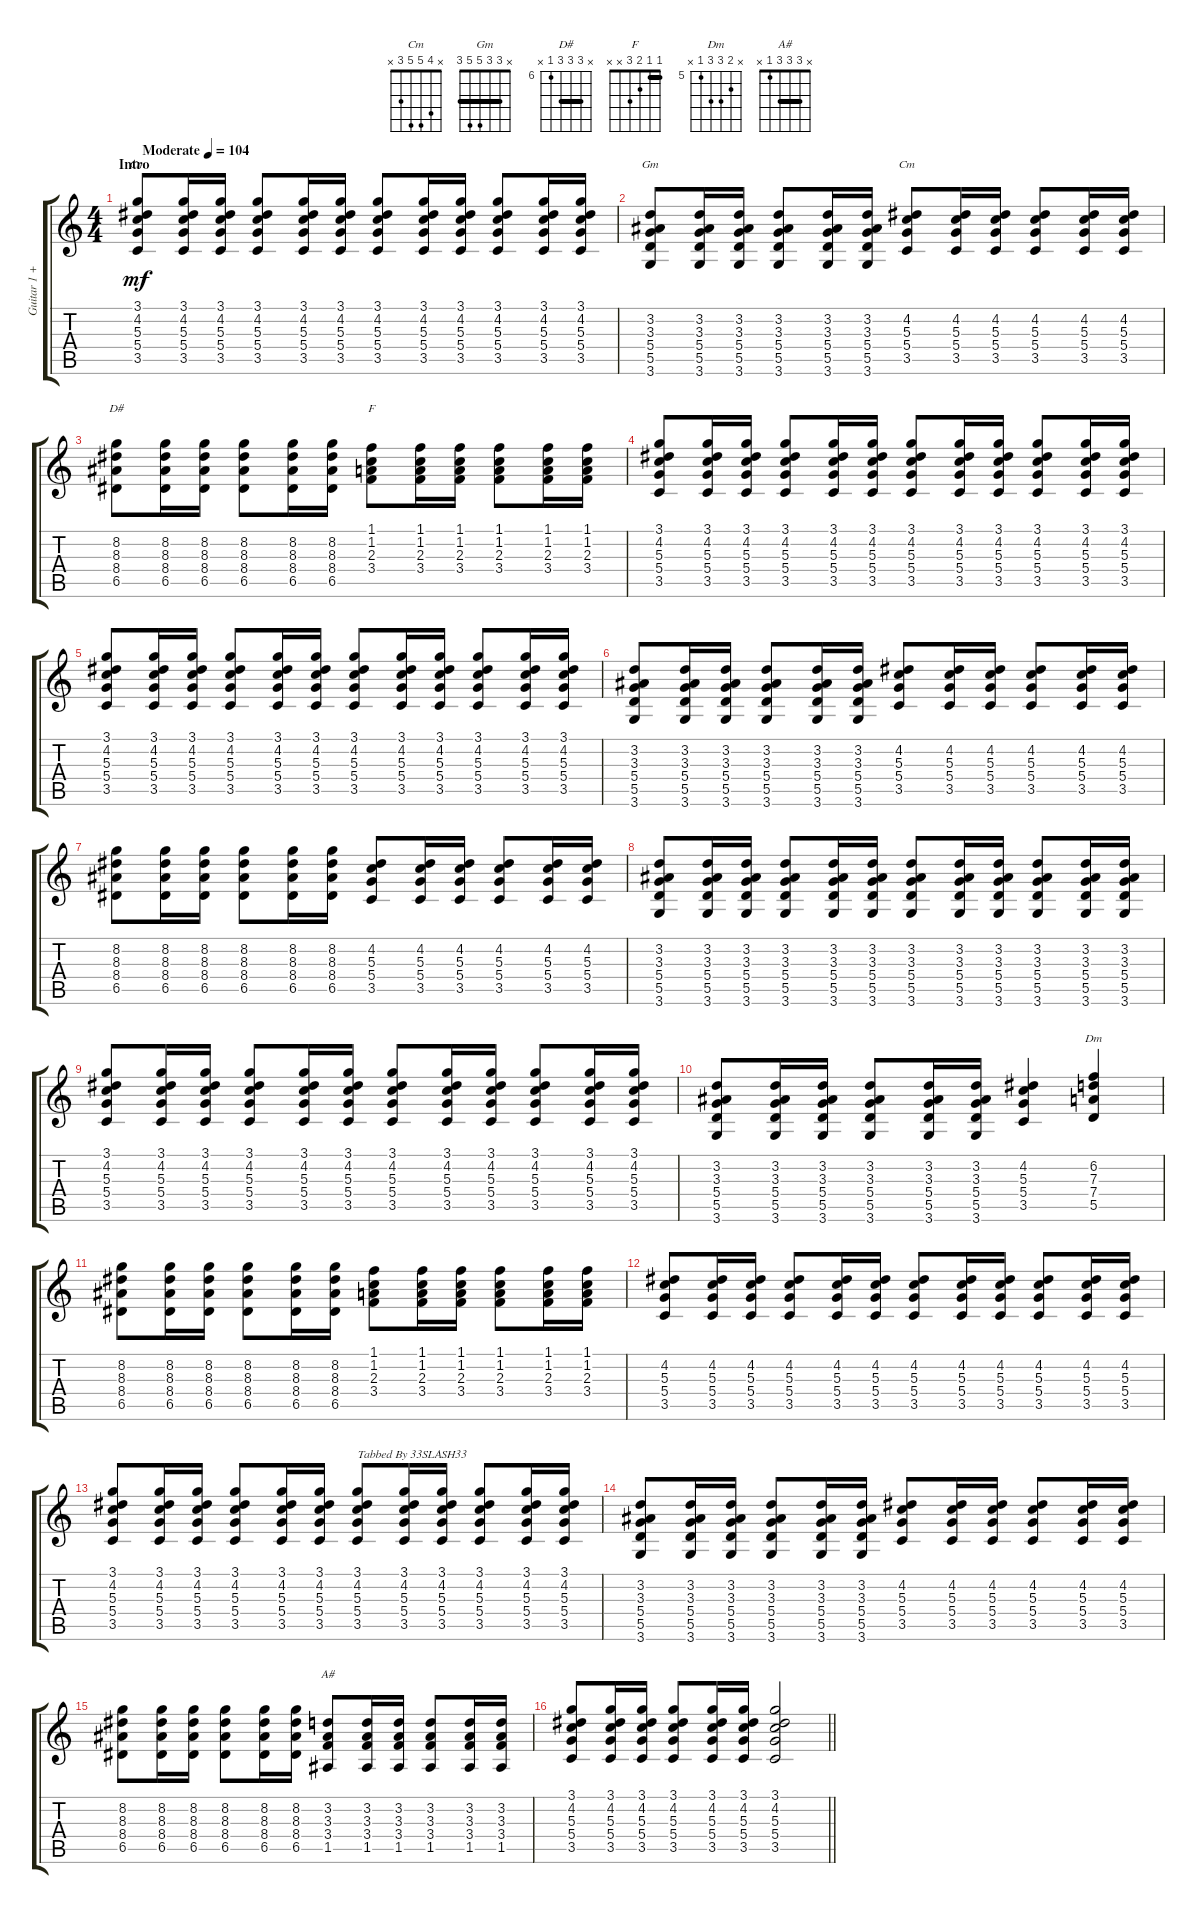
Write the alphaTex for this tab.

\track ("Guitar 1 + Voice" "Guitar 1 +") {instrument acousticguitarsteel}
\staff {score tabs}
\tuning (E4 B3 G3 D3 A2 E2) {hide}
\chord ("Cm" 3 4 5 5 3 x) {barre 3}
\chord ("Gm" x 3 3 5 5 3) {barre 3}
\chord ("Cm" x 4 5 5 3 x)
\chord ("D#" x 8 8 8 6 x) {firstfret 6 barre 8}
\chord ("F" 1 1 2 3 x x) {barre 1}
\chord ("Dm" x 6 7 7 5 x) {firstfret 5}
\chord ("A#" x 3 3 3 1 x) {barre 3}
\ts (4 4)
\section ("" "Intro")
\tempo (104 "Moderate")
\clef g2
\ks c
(3.1 4.2 5.3 5.4 3.5).8{ch "Cm" dy mf instrument acousticguitarsteel} (3.1 4.2 5.3 5.4 3.5).16 (3.1 4.2 5.3 5.4 3.5).16 (3.1 4.2 5.3 5.4 3.5).8 (3.1 4.2 5.3 5.4 3.5).16 (3.1 4.2 5.3 5.4 3.5).16 (3.1 4.2 5.3 5.4 3.5).8 (3.1 4.2 5.3 5.4 3.5).16 (3.1 4.2 5.3 5.4 3.5).16 (3.1 4.2 5.3 5.4 3.5).8 (3.1 4.2 5.3 5.4 3.5).16 (3.1 4.2 5.3 5.4 3.5).16 |
(3.2 3.3 5.4 5.5 3.6).8{ch "Gm"} (3.2 3.3 5.4 5.5 3.6).16 (3.2 3.3 5.4 5.5 3.6).16 (3.2 3.3 5.4 5.5 3.6).8 (3.2 3.3 5.4 5.5 3.6).16 (3.2 3.3 5.4 5.5 3.6).16 (4.2 5.3 5.4 3.5).8{ch "Cm"} (4.2 5.3 5.4 3.5).16 (4.2 5.3 5.4 3.5).16 (4.2 5.3 5.4 3.5).8 (4.2 5.3 5.4 3.5).16 (4.2 5.3 5.4 3.5).16 |
(8.2 8.3 8.4 6.5).8{ch "D#"} (8.2 8.3 8.4 6.5).16 (8.2 8.3 8.4 6.5).16 (8.2 8.3 8.4 6.5).8 (8.2 8.3 8.4 6.5).16 (8.2 8.3 8.4 6.5).16 (1.1 1.2 2.3 3.4).8{ch "F"} (1.1 1.2 2.3 3.4).16 (1.1 1.2 2.3 3.4).16 (1.1 1.2 2.3 3.4).8 (1.1 1.2 2.3 3.4).16 (1.1 1.2 2.3 3.4).16 |
(3.1 4.2 5.3 5.4 3.5).8 (3.1 4.2 5.3 5.4 3.5).16 (3.1 4.2 5.3 5.4 3.5).16 (3.1 4.2 5.3 5.4 3.5).8 (3.1 4.2 5.3 5.4 3.5).16 (3.1 4.2 5.3 5.4 3.5).16 (3.1 4.2 5.3 5.4 3.5).8 (3.1 4.2 5.3 5.4 3.5).16 (3.1 4.2 5.3 5.4 3.5).16 (3.1 4.2 5.3 5.4 3.5).8 (3.1 4.2 5.3 5.4 3.5).16 (3.1 4.2 5.3 5.4 3.5).16 |
(3.1 4.2 5.3 5.4 3.5).8 (3.1 4.2 5.3 5.4 3.5).16 (3.1 4.2 5.3 5.4 3.5).16 (3.1 4.2 5.3 5.4 3.5).8 (3.1 4.2 5.3 5.4 3.5).16 (3.1 4.2 5.3 5.4 3.5).16 (3.1 4.2 5.3 5.4 3.5).8 (3.1 4.2 5.3 5.4 3.5).16 (3.1 4.2 5.3 5.4 3.5).16 (3.1 4.2 5.3 5.4 3.5).8 (3.1 4.2 5.3 5.4 3.5).16 (3.1 4.2 5.3 5.4 3.5).16 |
(3.2 3.3 5.4 5.5 3.6).8 (3.2 3.3 5.4 5.5 3.6).16 (3.2 3.3 5.4 5.5 3.6).16 (3.2 3.3 5.4 5.5 3.6).8 (3.2 3.3 5.4 5.5 3.6).16 (3.2 3.3 5.4 5.5 3.6).16 (4.2 5.3 5.4 3.5).8 (4.2 5.3 5.4 3.5).16 (4.2 5.3 5.4 3.5).16 (4.2 5.3 5.4 3.5).8 (4.2 5.3 5.4 3.5).16 (4.2 5.3 5.4 3.5).16 |
(8.2 8.3 8.4 6.5).8 (8.2 8.3 8.4 6.5).16 (8.2 8.3 8.4 6.5).16 (8.2 8.3 8.4 6.5).8 (8.2 8.3 8.4 6.5).16 (8.2 8.3 8.4 6.5).16 (4.2 5.3 5.4 3.5).8 (4.2 5.3 5.4 3.5).16 (4.2 5.3 5.4 3.5).16 (4.2 5.3 5.4 3.5).8 (4.2 5.3 5.4 3.5).16 (4.2 5.3 5.4 3.5).16 |
(3.2 3.3 5.4 5.5 3.6).8 (3.2 3.3 5.4 5.5 3.6).16 (3.2 3.3 5.4 5.5 3.6).16 (3.2 3.3 5.4 5.5 3.6).8 (3.2 3.3 5.4 5.5 3.6).16 (3.2 3.3 5.4 5.5 3.6).16 (3.2 3.3 5.4 5.5 3.6).8 (3.2 3.3 5.4 5.5 3.6).16 (3.2 3.3 5.4 5.5 3.6).16 (3.2 3.3 5.4 5.5 3.6).8 (3.2 3.3 5.4 5.5 3.6).16 (3.2 3.3 5.4 5.5 3.6).16 |
(3.1 4.2 5.3 5.4 3.5).8 (3.1 4.2 5.3 5.4 3.5).16 (3.1 4.2 5.3 5.4 3.5).16 (3.1 4.2 5.3 5.4 3.5).8 (3.1 4.2 5.3 5.4 3.5).16 (3.1 4.2 5.3 5.4 3.5).16 (3.1 4.2 5.3 5.4 3.5).8 (3.1 4.2 5.3 5.4 3.5).16 (3.1 4.2 5.3 5.4 3.5).16 (3.1 4.2 5.3 5.4 3.5).8 (3.1 4.2 5.3 5.4 3.5).16 (3.1 4.2 5.3 5.4 3.5).16 |
(3.2 3.3 5.4 5.5 3.6).8 (3.2 3.3 5.4 5.5 3.6).16 (3.2 3.3 5.4 5.5 3.6).16 (3.2 3.3 5.4 5.5 3.6).8 (3.2 3.3 5.4 5.5 3.6).16 (3.2 3.3 5.4 5.5 3.6).16 (4.2 5.3 5.4 3.5).4 (6.2 7.3 7.4 5.5).4{ch "Dm"} |
(8.2 8.3 8.4 6.5).8 (8.2 8.3 8.4 6.5).16 (8.2 8.3 8.4 6.5).16 (8.2 8.3 8.4 6.5).8 (8.2 8.3 8.4 6.5).16 (8.2 8.3 8.4 6.5).16 (1.1 1.2 2.3 3.4).8 (1.1 1.2 2.3 3.4).16 (1.1 1.2 2.3 3.4).16 (1.1 1.2 2.3 3.4).8 (1.1 1.2 2.3 3.4).16 (1.1 1.2 2.3 3.4).16 |
(4.2 5.3 5.4 3.5).8 (4.2 5.3 5.4 3.5).16 (4.2 5.3 5.4 3.5).16 (4.2 5.3 5.4 3.5).8 (4.2 5.3 5.4 3.5).16 (4.2 5.3 5.4 3.5).16 (4.2 5.3 5.4 3.5).8 (4.2 5.3 5.4 3.5).16 (4.2 5.3 5.4 3.5).16 (4.2 5.3 5.4 3.5).8 (4.2 5.3 5.4 3.5).16 (4.2 5.3 5.4 3.5).16 |
(3.1 4.2 5.3 5.4 3.5).8 (3.1 4.2 5.3 5.4 3.5).16 (3.1 4.2 5.3 5.4 3.5).16 (3.1 4.2 5.3 5.4 3.5).8 (3.1 4.2 5.3 5.4 3.5).16 (3.1 4.2 5.3 5.4 3.5).16 (3.1 4.2 5.3 5.4 3.5).8{txt "Tabbed By 33SLASH33"} (3.1 4.2 5.3 5.4 3.5).16 (3.1 4.2 5.3 5.4 3.5).16 (3.1 4.2 5.3 5.4 3.5).8 (3.1 4.2 5.3 5.4 3.5).16 (3.1 4.2 5.3 5.4 3.5).16 |
(3.2 3.3 5.4 5.5 3.6).8 (3.2 3.3 5.4 5.5 3.6).16 (3.2 3.3 5.4 5.5 3.6).16 (3.2 3.3 5.4 5.5 3.6).8 (3.2 3.3 5.4 5.5 3.6).16 (3.2 3.3 5.4 5.5 3.6).16 (4.2 5.3 5.4 3.5).8 (4.2 5.3 5.4 3.5).16 (4.2 5.3 5.4 3.5).16 (4.2 5.3 5.4 3.5).8 (4.2 5.3 5.4 3.5).16 (4.2 5.3 5.4 3.5).16 |
(8.2 8.3 8.4 6.5).8 (8.2 8.3 8.4 6.5).16 (8.2 8.3 8.4 6.5).16 (8.2 8.3 8.4 6.5).8 (8.2 8.3 8.4 6.5).16 (8.2 8.3 8.4 6.5).16 (3.2 3.3 3.4 1.5).8{ch "A#"} (3.2 3.3 3.4 1.5).16 (3.2 3.3 3.4 1.5).16 (3.2 3.3 3.4 1.5).8 (3.2 3.3 3.4 1.5).16 (3.2 3.3 3.4 1.5).16 |
\barLineRight lightlight
(3.1 4.2 5.3 5.4 3.5).8 (3.1 4.2 5.3 5.4 3.5).16 (3.1 4.2 5.3 5.4 3.5).16 (3.1 4.2 5.3 5.4 3.5).8 (3.1 4.2 5.3 5.4 3.5).16 (3.1 4.2 5.3 5.4 3.5).16 (3.1 4.2 5.3 5.4 3.5).2
